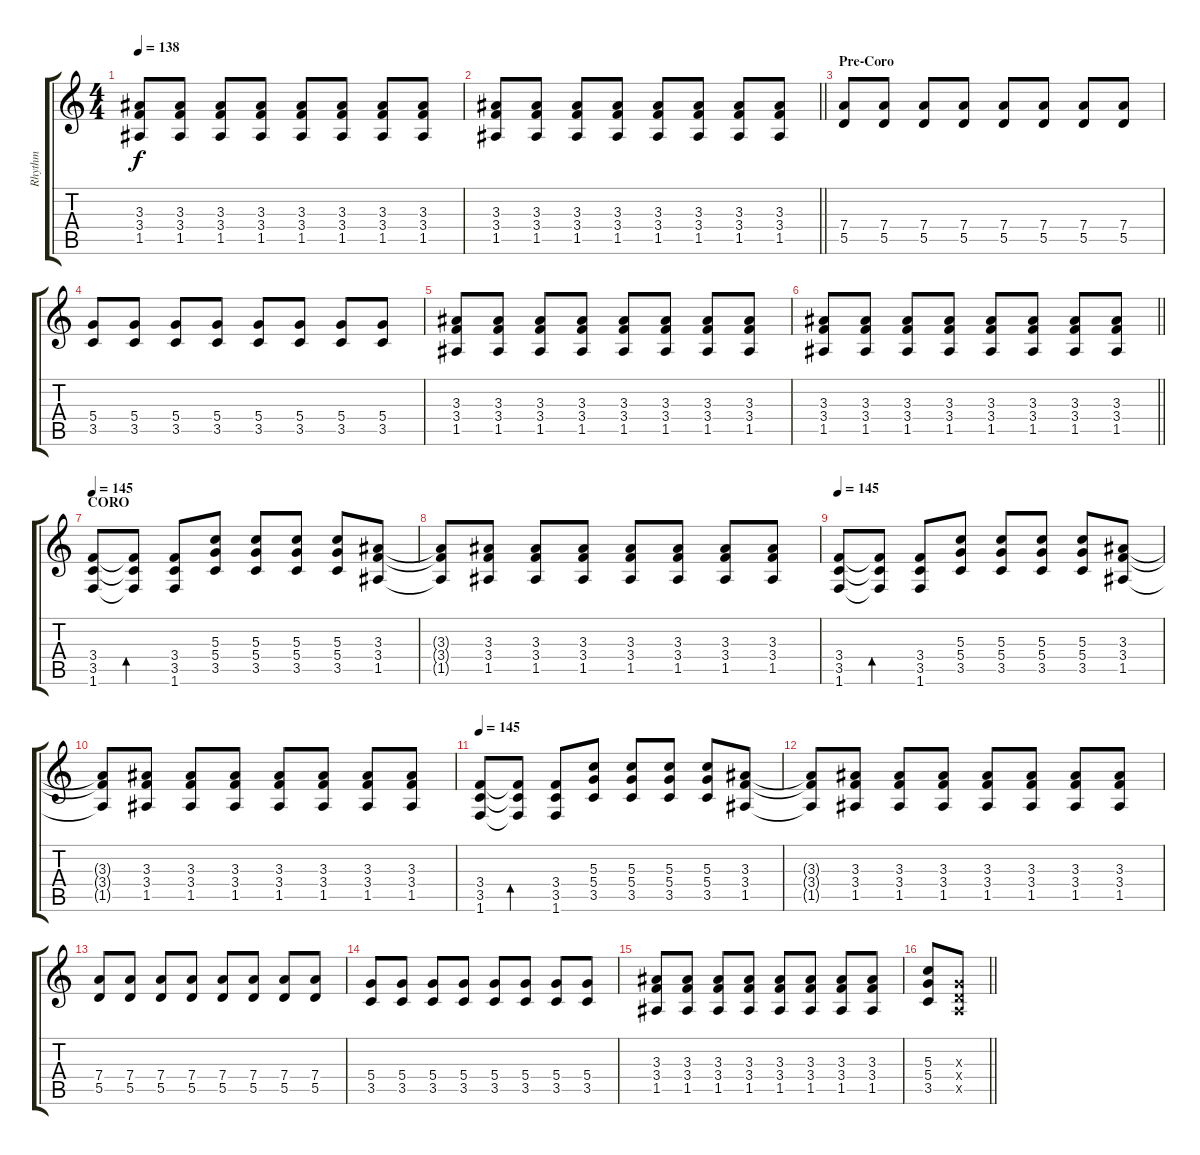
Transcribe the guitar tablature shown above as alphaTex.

\track ("Rhythm" "Rhythm") {instrument distortionguitar}
\staff {score tabs}
\tuning (E4 B3 G3 D3 A2 E2) {hide}
\ts (4 4)
\tempo 138
\clef g2
\ks c
(3.3 3.4 1.5).8{dy f} (3.3 3.4 1.5).8 (3.3 3.4 1.5).8 (3.3 3.4 1.5).8 (3.3 3.4 1.5).8 (3.3 3.4 1.5).8 (3.3 3.4 1.5).8 (3.3 3.4 1.5).8 |
\barLineRight lightlight
(3.3 3.4 1.5).8 (3.3 3.4 1.5).8 (3.3 3.4 1.5).8 (3.3 3.4 1.5).8 (3.3 3.4 1.5).8 (3.3 3.4 1.5).8 (3.3 3.4 1.5).8 (3.3 3.4 1.5).8 |
\section ("" "Pre-Coro")
(7.4 5.5).8 (7.4 5.5).8 (7.4 5.5).8 (7.4 5.5).8 (7.4 5.5).8 (7.4 5.5).8 (7.4 5.5).8 (7.4 5.5).8 |
(5.4 3.5).8 (5.4 3.5).8 (5.4 3.5).8 (5.4 3.5).8 (5.4 3.5).8 (5.4 3.5).8 (5.4 3.5).8 (5.4 3.5).8 |
(3.3 3.4 1.5).8 (3.3 3.4 1.5).8 (3.3 3.4 1.5).8 (3.3 3.4 1.5).8 (3.3 3.4 1.5).8 (3.3 3.4 1.5).8 (3.3 3.4 1.5).8 (3.3 3.4 1.5).8 |
\barLineRight lightlight
(3.3 3.4 1.5).8 (3.3 3.4 1.5).8 (3.3 3.4 1.5).8 (3.3 3.4 1.5).8 (3.3 3.4 1.5).8 (3.3 3.4 1.5).8 (3.3 3.4 1.5).8 (3.3 3.4 1.5).8 |
\section ("" "CORO")
\tempo 145
(3.4 3.5 1.6).8 (3.4{t} 3.5{t} 1.6{t}).8{bd 60} (3.4 3.5 1.6).8 (5.3 5.4 3.5).8 (5.3 5.4 3.5).8 (5.3 5.4 3.5).8 (5.3 5.4 3.5).8 (3.3 3.4 1.5).8 |
(3.3{t} 3.4{t} 1.5{t}).8 (3.3 3.4 1.5).8 (3.3 3.4 1.5).8 (3.3 3.4 1.5).8 (3.3 3.4 1.5).8 (3.3 3.4 1.5).8 (3.3 3.4 1.5).8 (3.3 3.4 1.5).8 |
\tempo 145
(3.4 3.5 1.6).8 (3.4{t} 3.5{t} 1.6{t}).8{bd 60} (3.4 3.5 1.6).8 (5.3 5.4 3.5).8 (5.3 5.4 3.5).8 (5.3 5.4 3.5).8 (5.3 5.4 3.5).8 (3.3 3.4 1.5).8 |
(3.3{t} 3.4{t} 1.5{t}).8 (3.3 3.4 1.5).8 (3.3 3.4 1.5).8 (3.3 3.4 1.5).8 (3.3 3.4 1.5).8 (3.3 3.4 1.5).8 (3.3 3.4 1.5).8 (3.3 3.4 1.5).8 |
\tempo 145
(3.4 3.5 1.6).8 (3.4{t} 3.5{t} 1.6{t}).8{bd 60} (3.4 3.5 1.6).8 (5.3 5.4 3.5).8 (5.3 5.4 3.5).8 (5.3 5.4 3.5).8 (5.3 5.4 3.5).8 (3.3 3.4 1.5).8 |
(3.3{t} 3.4{t} 1.5{t}).8 (3.3 3.4 1.5).8 (3.3 3.4 1.5).8 (3.3 3.4 1.5).8 (3.3 3.4 1.5).8 (3.3 3.4 1.5).8 (3.3 3.4 1.5).8 (3.3 3.4 1.5).8 |
(7.4 5.5).8 (7.4 5.5).8 (7.4 5.5).8 (7.4 5.5).8 (7.4 5.5).8 (7.4 5.5).8 (7.4 5.5).8 (7.4 5.5).8 |
(5.4 3.5).8 (5.4 3.5).8 (5.4 3.5).8 (5.4 3.5).8 (5.4 3.5).8 (5.4 3.5).8 (5.4 3.5).8 (5.4 3.5).8 |
(3.3 3.4 1.5).8 (3.3 3.4 1.5).8 (3.3 3.4 1.5).8 (3.3 3.4 1.5).8 (3.3 3.4 1.5).8 (3.3 3.4 1.5).8 (3.3 3.4 1.5).8 (3.3 3.4 1.5).8 |
\barLineRight lightlight
(5.3 5.4 3.5).8 (0.3{x} 0.4{x} 0.5{x}).8
